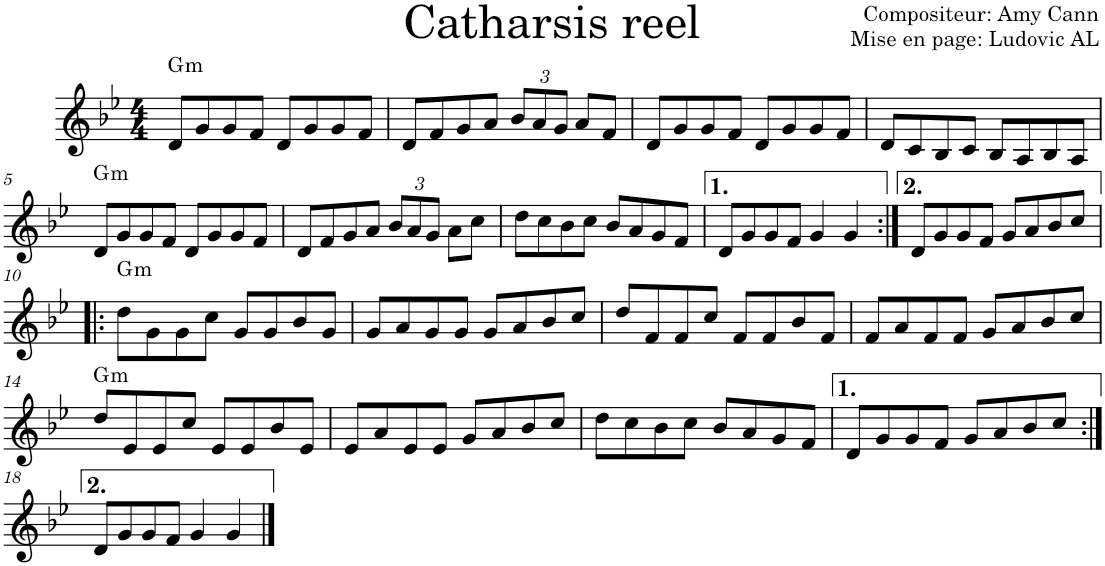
**kern	**harte
*part1	*part1
*staff1	*
*I"Violon	*
*I'Vln.	*
*clefG2	*
*k[b-e-]	*
*M4/4	*
=1	=1
!	!LO:H:kt=m
8d/L	G:min
8g/	.
8g/	.
8f/J	.
8d/L	.
8g/	.
8g/	.
8f/J	.
=2	=2
8d/L	.
8f/	.
8g/	.
8a/J	.
*Xbrackettup	*
12b-/L	.
12a/	.
12g/J	.
8a/L	.
8f/J	.
=3	=3
8d/L	.
8g/	.
8g/	.
8f/J	.
8d/L	.
8g/	.
8g/	.
8f/J	.
=4	=4
8d/L	.
8c/	.
8B-/	.
8c/J	.
8B-/L	.
8A/	.
8B-/	.
8A/J	.
!!LO:LB:g=z
=5	=5
!	!LO:H:kt=m
8d/L	G:min
8g/	.
8g/	.
8f/J	.
8d/L	.
8g/	.
8g/	.
8f/J	.
=6	=6
8d/L	.
8f/	.
8g/	.
8a/J	.
12b-/L	.
12a/	.
12g/J	.
8a\L	.
8cc\J	.
=7	=7
8dd\L	.
8cc\	.
8b-\	.
8cc\J	.
8b-/L	.
8a/	.
8g/	.
8f/J	.
=8	=8
8d/L	.
8g/	.
8g/	.
8f/J	.
4g/	.
4g/	.
=9:|!	=9:|!
8d/L	.
8g/	.
8g/	.
8f/J	.
8g/L	.
8a/	.
8b-/	.
8cc/J	.
!!LO:LB:g=z
=10!|:	=10!|:
!	!LO:H:kt=m
8dd\L	G:min
8g\	.
8g\	.
8cc\J	.
8g/L	.
8g/	.
8b-/	.
8g/J	.
=11	=11
8g/L	.
8a/	.
8g/	.
8g/J	.
8g/L	.
8a/	.
8b-/	.
8cc/J	.
=12	=12
8dd/L	.
8f/	.
8f/	.
8cc/J	.
8f/L	.
8f/	.
8b-/	.
8f/J	.
=13	=13
8f/L	.
8a/	.
8f/	.
8f/J	.
8g/L	.
8a/	.
8b-/	.
8cc/J	.
!!LO:LB:g=z
=14	=14
!	!LO:H:kt=m
8dd/L	G:min
8e-/	.
8e-/	.
8cc/J	.
8e-/L	.
8e-/	.
8b-/	.
8e-/J	.
=15	=15
8e-/L	.
8a/	.
8e-/	.
8e-/J	.
8g/L	.
8a/	.
8b-/	.
8cc/J	.
=16	=16
8dd\L	.
8cc\	.
8b-\	.
8cc\J	.
8b-/L	.
8a/	.
8g/	.
8f/J	.
=17	=17
8d/L	.
8g/	.
8g/	.
8f/J	.
8g/L	.
8a/	.
8b-/	.
8cc/J	.
!!LO:LB:g=z
=18:|!	=18:|!
8d/L	.
8g/	.
8g/	.
8f/J	.
4g/	.
4g/	.
==	==
*-	*-
